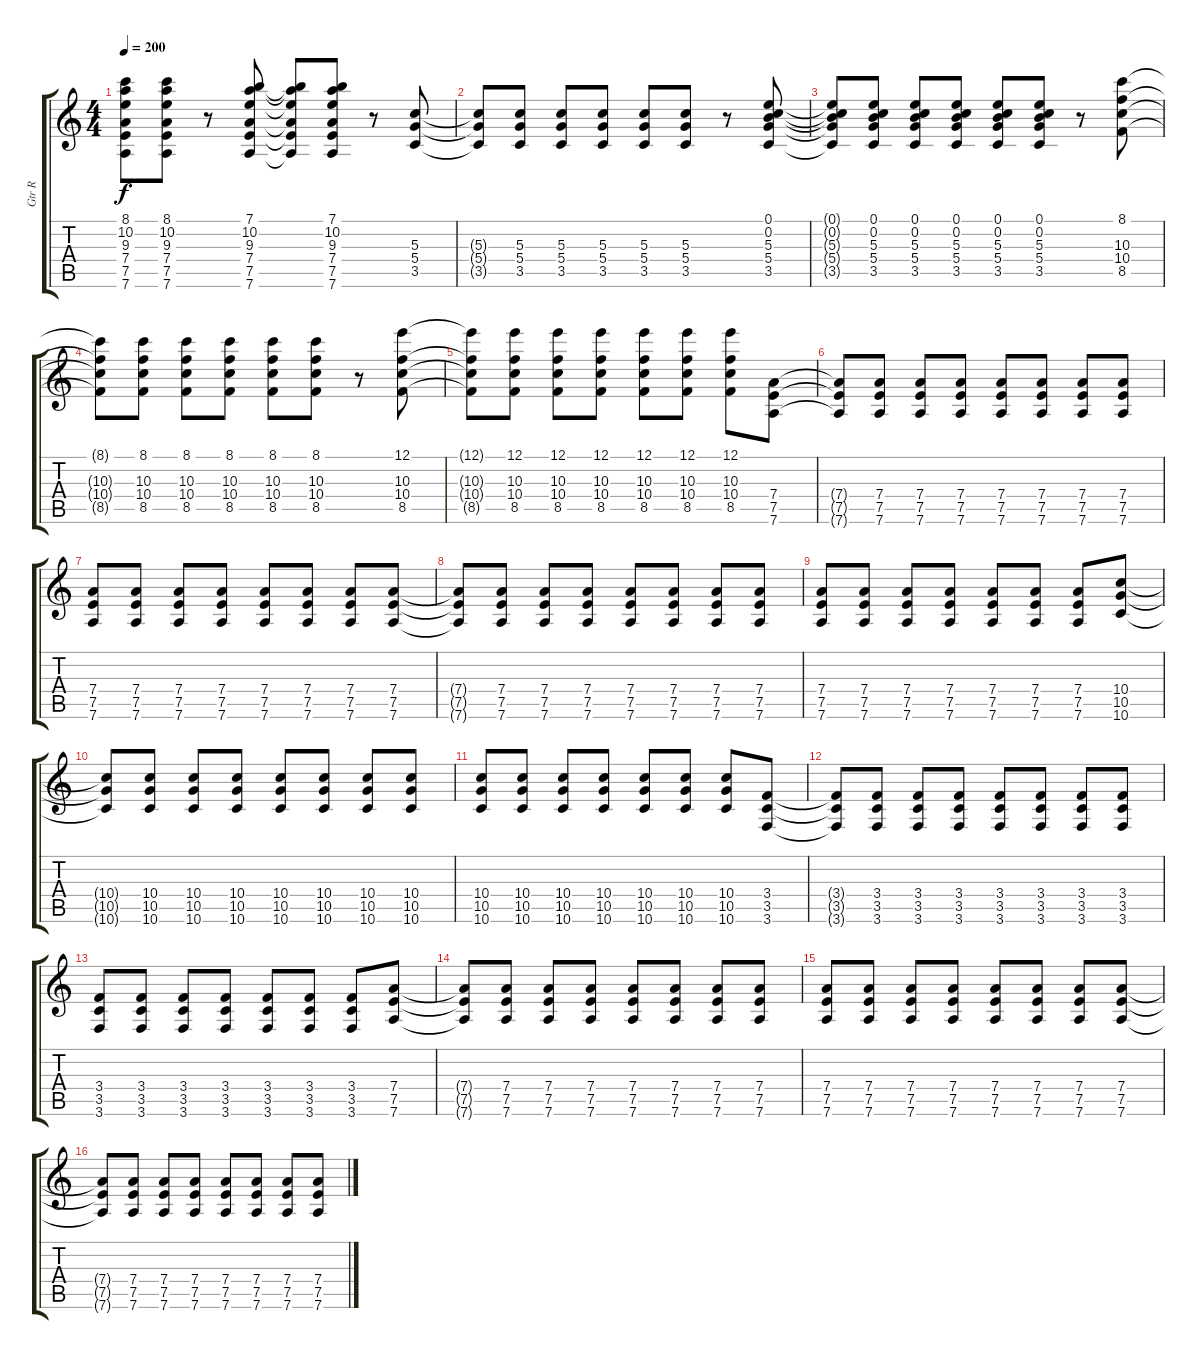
\track ("Gtr R" "Gtr R") {instrument overdrivenguitar}
\staff {score tabs}
\tuning (E4 B3 G3 D3 A2 D2) {hide}
\ts (4 4)
\tempo 200
\clef g2
\ks c
(8.1{t} 10.2{t} 9.3{t} 7.4{t} 7.5{t} 7.6{t}).8{dy f} (8.1 10.2 9.3 7.4 7.5 7.6).8 r.8 (7.1 10.2 9.3 7.4 7.5 7.6).8 (7.1{t} 10.2{t} 9.3{t} 7.4{t} 7.5{t} 7.6{t}).8 (7.1 10.2 9.3 7.4 7.5 7.6).8 r.8 (5.3 5.4 3.5).8 |
(5.3{t} 5.4{t} 3.5{t}).8 (5.3 5.4 3.5).8 (5.3 5.4 3.5).8 (5.3 5.4 3.5).8 (5.3 5.4 3.5).8 (5.3 5.4 3.5).8 r.8 (0.1 0.2 5.3 5.4 3.5).8 |
(0.1{t} 0.2{t} 5.3{t} 5.4{t} 3.5{t}).8 (0.1 0.2 5.3 5.4 3.5).8 (0.1 0.2 5.3 5.4 3.5).8 (0.1 0.2 5.3 5.4 3.5).8 (0.1 0.2 5.3 5.4 3.5).8 (0.1 0.2 5.3 5.4 3.5).8 r.8 (8.1 10.3 10.4 8.5).8 |
(8.1{t} 10.3{t} 10.4{t} 8.5{t}).8 (8.1 10.3 10.4 8.5).8 (8.1 10.3 10.4 8.5).8 (8.1 10.3 10.4 8.5).8 (8.1 10.3 10.4 8.5).8 (8.1 10.3 10.4 8.5).8 r.8 (12.1 10.3 10.4 8.5).8 |
(12.1{t} 10.3{t} 10.4{t} 8.5{t}).8 (12.1 10.3 10.4 8.5).8 (12.1 10.3 10.4 8.5).8 (12.1 10.3 10.4 8.5).8 (12.1 10.3 10.4 8.5).8 (12.1 10.3 10.4 8.5).8 (12.1 10.3 10.4 8.5).8 (7.4 7.5 7.6).8 |
(7.4{t} 7.5{t} 7.6{t}).8 (7.4 7.5 7.6).8 (7.4 7.5 7.6).8 (7.4 7.5 7.6).8 (7.4 7.5 7.6).8 (7.4 7.5 7.6).8 (7.4 7.5 7.6).8 (7.4 7.5 7.6).8 |
(7.4 7.5 7.6).8 (7.4 7.5 7.6).8 (7.4 7.5 7.6).8 (7.4 7.5 7.6).8 (7.4 7.5 7.6).8 (7.4 7.5 7.6).8 (7.4 7.5 7.6).8 (7.4 7.5 7.6).8 |
(7.4{t} 7.5{t} 7.6{t}).8 (7.4 7.5 7.6).8 (7.4 7.5 7.6).8 (7.4 7.5 7.6).8 (7.4 7.5 7.6).8 (7.4 7.5 7.6).8 (7.4 7.5 7.6).8 (7.4 7.5 7.6).8 |
(7.4 7.5 7.6).8 (7.4 7.5 7.6).8 (7.4 7.5 7.6).8 (7.4 7.5 7.6).8 (7.4 7.5 7.6).8 (7.4 7.5 7.6).8 (7.4 7.5 7.6).8 (10.4 10.5 10.6).8 |
(10.4{t} 10.5{t} 10.6{t}).8 (10.4 10.5 10.6).8 (10.4 10.5 10.6).8 (10.4 10.5 10.6).8 (10.4 10.5 10.6).8 (10.4 10.5 10.6).8 (10.4 10.5 10.6).8 (10.4 10.5 10.6).8 |
(10.4 10.5 10.6).8 (10.4 10.5 10.6).8 (10.4 10.5 10.6).8 (10.4 10.5 10.6).8 (10.4 10.5 10.6).8 (10.4 10.5 10.6).8 (10.4 10.5 10.6).8 (3.4 3.5 3.6).8 |
(3.4{t} 3.5{t} 3.6{t}).8 (3.4 3.5 3.6).8 (3.4 3.5 3.6).8 (3.4 3.5 3.6).8 (3.4 3.5 3.6).8 (3.4 3.5 3.6).8 (3.4 3.5 3.6).8 (3.4 3.5 3.6).8 |
(3.4 3.5 3.6).8 (3.4 3.5 3.6).8 (3.4 3.5 3.6).8 (3.4 3.5 3.6).8 (3.4 3.5 3.6).8 (3.4 3.5 3.6).8 (3.4 3.5 3.6).8 (7.4 7.5 7.6).8 |
(7.4{t} 7.5{t} 7.6{t}).8 (7.4 7.5 7.6).8 (7.4 7.5 7.6).8 (7.4 7.5 7.6).8 (7.4 7.5 7.6).8 (7.4 7.5 7.6).8 (7.4 7.5 7.6).8 (7.4 7.5 7.6).8 |
(7.4 7.5 7.6).8 (7.4 7.5 7.6).8 (7.4 7.5 7.6).8 (7.4 7.5 7.6).8 (7.4 7.5 7.6).8 (7.4 7.5 7.6).8 (7.4 7.5 7.6).8 (7.4 7.5 7.6).8 |
(7.4{t} 7.5{t} 7.6{t}).8 (7.4 7.5 7.6).8 (7.4 7.5 7.6).8 (7.4 7.5 7.6).8 (7.4 7.5 7.6).8 (7.4 7.5 7.6).8 (7.4 7.5 7.6).8 (7.4 7.5 7.6).8
